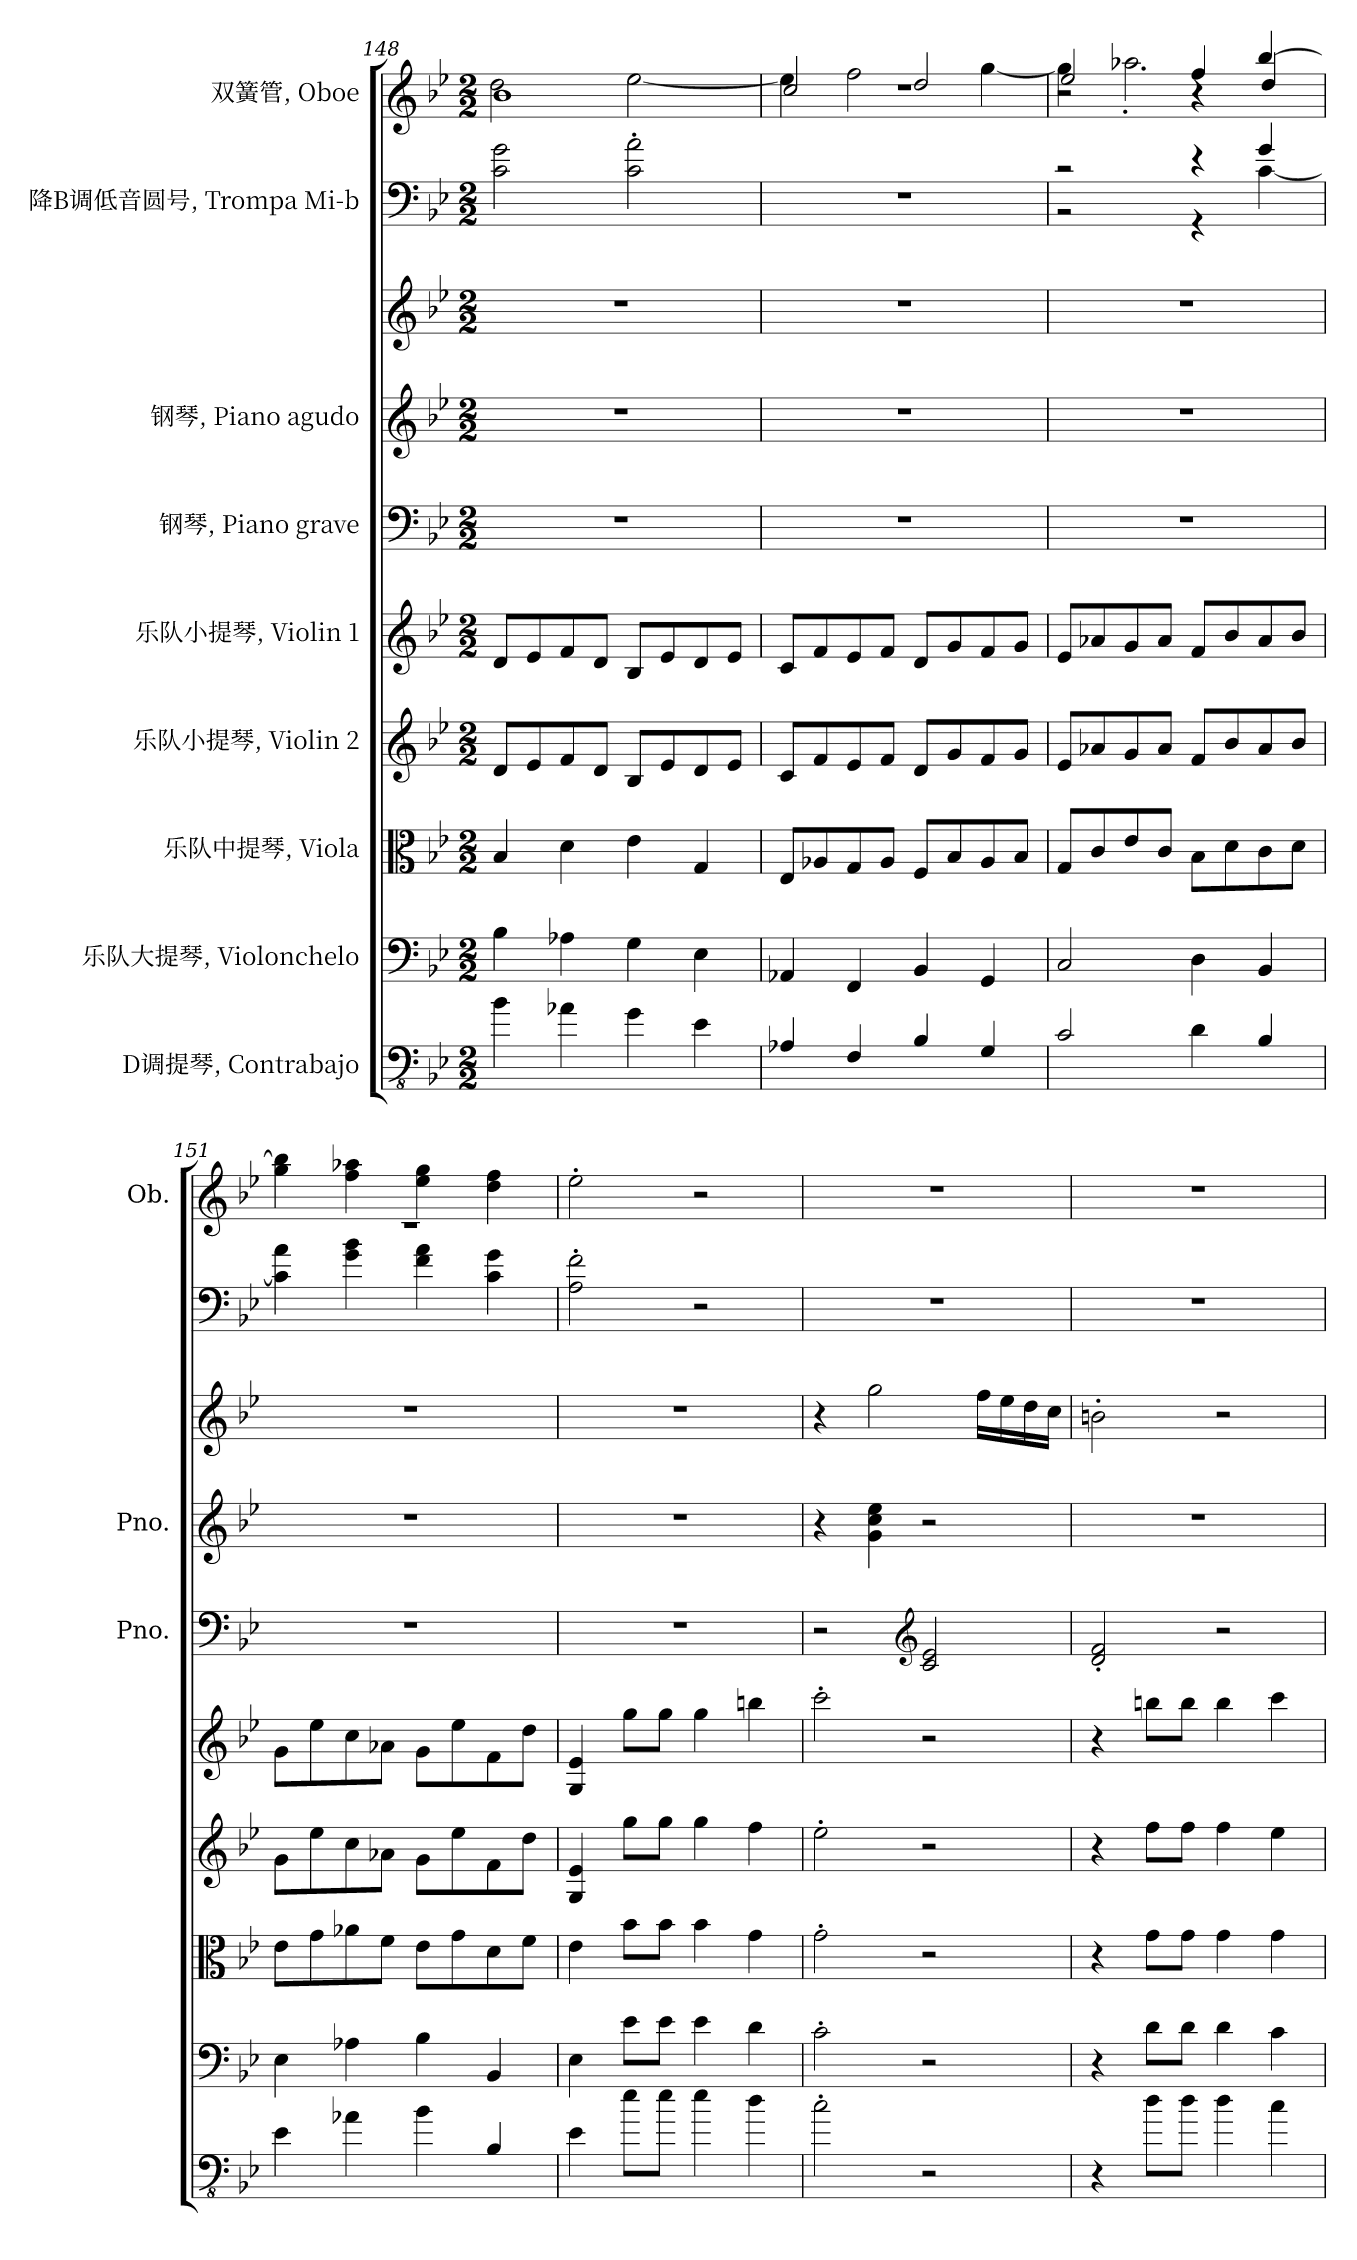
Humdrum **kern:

**kern	**kern	**kern	**kern	**kern	**kern	**kern	**kern	**kern	**kern
*part9	*part8	*part7	*part6	*part5	*part4	*part3	*part3	*part2	*part1
*staff10	*staff9	*staff8	*staff7	*staff6	*staff5	*staff4	*staff3	*staff2	*staff1
*I"D调提琴, Contrabajo	*I"乐队大提琴, Violonchelo	*I"乐队中提琴, Viola	*I"乐队小提琴, Violin 2	*I"乐队小提琴, Violin 1	*I"钢琴, Piano grave	*I"钢琴, Piano agudo	*	*I"降B调低音圆号, Trompa Mi-b	*I"双簧管, Oboe
*	*	*	*	*	*I'Pno.	*I'Pno.	*	*	*I'Ob.
*clefFv4	*clefF4	*clefC3	*clefG2	*clefG2	*clefF4	*clefG2	*clefG2	*clefF4	*clefG2
*ITrd7c12	*	*	*	*	*	*	*	*ITrd1c2	*
*k[b-e-]	*k[b-e-]	*k[b-e-]	*k[b-e-]	*k[b-e-]	*k[b-e-]	*k[b-e-]	*k[b-e-]	*k[b-e-a-d-]	*k[b-e-]
*M2/2	*M2/2	*M2/2	*M2/2	*M2/2	*M2/2	*M2/2	*M2/2	*M2/2	*M2/2
=148	=148	=148	=148	=148	=148	=148	=148	=148	=148
*	*	*	*	*	*	*	*	*	*^
4BB-\	4B-\	4B-/	8d/L	8d/L	1r	1r	1r	2B-\ 2f\	1b-	2dd\
.	.	.	8e-/	8e-/	.	.	.	.	.	.
4AA-X\	4A-X\	4d\	8f/	8f/	.	.	.	.	.	.
.	.	.	8d/J	8d/J	.	.	.	.	.	.
4GG\	4G\	4e-\	8B-/L	8B-/L	.	.	.	2B-\' 2g\'	.	[2ee-\
.	.	.	8e-/	8e-/	.	.	.	.	.	.
4EE-\	4E-\	4G/	8d/	8d/	.	.	.	.	.	.
.	.	.	8e-/J	8e-/J	.	.	.	.	.	.
!!LO:PB:g=z
=149	=149	=149	=149	=149	=149	=149	=149	=149	=149	=149
*	*	*	*	*	*	*	*	*	*	*^
4AAA-X/	4AA-X/	8E-/L	8c/L	8c/L	1r	1r	1r	1r	1r	4ee-\]	2cc/
.	.	8A-X/	8f/	8f/	.	.	.	.	.	.	.
4FFF/	4FF/	8G/	8e-/	8e-/	.	.	.	.	.	2ff\	.
.	.	8A-/J	8f/J	8f/J	.	.	.	.	.	.	.
4BBB-/	4BB-/	8F/L	8d/L	8d/L	.	.	.	.	.	.	2dd/
.	.	8B-/	8g/	8g/	.	.	.	.	.	.	.
4GGG/	4GG/	8A-/	8f/	8f/	.	.	.	.	.	[4gg\	.
.	.	8B-/J	8g/J	8g/J	.	.	.	.	.	.	.
=150	=150	=150	=150	=150	=150	=150	=150	=150	=150	=150	=150
*	*	*	*	*	*	*	*	*^	*	*	*
2CC/	2C/	8G/L	8e-/L	8e-/L	1r	1r	1r	2r	2r	2r	4gg\]	2ee-/
.	.	8c/	8a-X/	8a-X/	.	.	.	.	.	.	.	.
.	.	8e-/	8g/	8g/	.	.	.	.	.	.	2.aa-X'\	.
.	.	8c/J	8a-/J	8a-/J	.	.	.	.	.	.	.	.
4DD\	4D\	8B-\L	8f/L	8f/L	.	.	.	4r	4r	4ff/	.	4r
.	.	8d\	8b-/	8b-/	.	.	.	.	.	.	.	.
4BBB-/	4BB-/	8c\	8a-/	8a-/	.	.	.	4f/	[4B-\	[4bb-/	.	4dd/
.	.	8d\J	8b-/J	8b-/J	.	.	.	.	.	.	.	.
*	*	*	*	*	*	*	*	*	*	*v	*v	*v
=151	=151	=151	=151	=151	=151	=151	=151	=151	=151	=151
4EE-\	4E-\	8e-\L	8g\L	8g\L	1r	1r	1r	1r	4B-\] 4g\	4gg\ 4bb-\]
.	.	8g\	8ee-\	8ee-\	.	.	.	.	.	.
4AA-X\	4A-X\	8a-X\	8cc\	8cc\	.	.	.	.	4f\ 4a-\	4ff\ 4aa-X\
.	.	8f\J	8a-X\J	8a-X\J	.	.	.	.	.	.
4BB-\	4B-\	8e-\L	8g\L	8g\L	.	.	.	.	4e-\ 4g\	4ee-\ 4gg\
.	.	8g\	8ee-\	8ee-\	.	.	.	.	.	.
4BBB-/	4BB-/	8d\	8f\	8f\	.	.	.	.	4B-\ 4f\	4dd\ 4ff\
.	.	8f\J	8dd\J	8dd\J	.	.	.	.	.	.
*	*	*	*	*	*	*	*	*v	*v	*
=152	=152	=152	=152	=152	=152	=152	=152	=152	=152
4EE-\	4E-\	4e-\	4G/ 4e-/	4G/ 4e-/	1r	1r	1r	2G\' 2e-\'	2ee-'\
8E-\L	8e-\L	8b-\L	8gg\L	8gg\L	.	.	.	.	.
8E-\J	8e-\J	8b-\J	8gg\J	8gg\J	.	.	.	.	.
4E-\	4e-\	4b-\	4gg\	4gg\	.	.	.	2r	2r
4D\	4d\	4g\	4ff\	4bbn\	.	.	.	.	.
!!LO:PB:g=z
=153	=153	=153	=153	=153	=153	=153	=153	=153	=153
2C'\	2c'\	2g'\	2ee-'\	2ccc'\	2r	4r	4r	1r	1r
.	.	.	.	.	.	4g\ 4cc\ 4ee-\	2gg\	.	.
*	*	*	*	*	*clefG2	*	*	*	*
2r	2r	2r	2r	2r	2c/ 2e-/	2r	.	.	.
.	.	.	.	.	.	.	16ff\LL	.	.
.	.	.	.	.	.	.	16ee-\	.	.
.	.	.	.	.	.	.	16dd\	.	.
.	.	.	.	.	.	.	16cc\JJ	.	.
=154	=154	=154	=154	=154	=154	=154	=154	=154	=154
*	*	*	*	*	*	*	*	*	*MM200
4r	4r	4r	4r	4r	2d/' 2f/'	1r	2bn'\	1r	1r
8D\L	8d\L	8g\L	8ff\L	8bbn\L	.	.	.	.	.
8D\J	8d\J	8g\J	8ff\J	8bb\J	.	.	.	.	.
4D\	4d\	4g\	4ff\	4bb\	2r	.	2r	.	.
4C\	4c\	4g\	4ee-\	4ccc\	.	.	.	.	.
=	=	=	=	=	=	=	=	=	=
*-	*-	*-	*-	*-	*-	*-	*-	*-	*-
